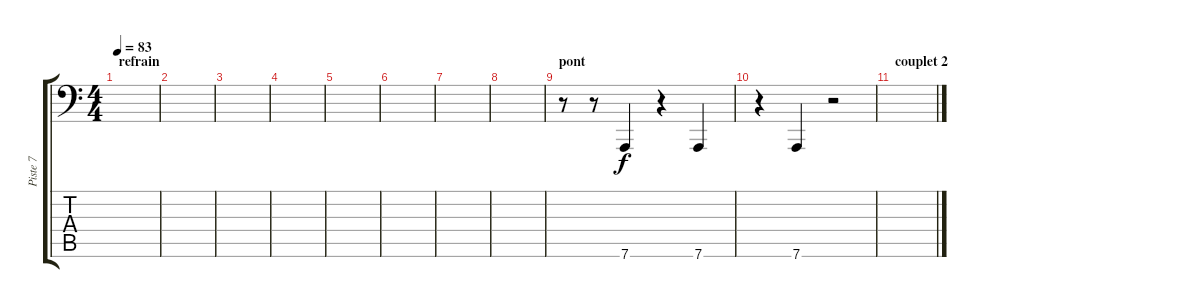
\track ("Piste 7" "Piste 7") {instrument gunshot}
\staff {score tabs}
\tuning (D3 A2 F2 C2 G1 D1) {hide}
\ts (4 4)
\section ("" "refrain")
\tempo 83
\clef f4
\ks c
|
|
|
|
|
|
|
|
\section ("" "pont")
r.8 r.8 7.6.4 r.4 7.6.4 |
r.4 7.6.4 r.2 |
\section ("" "couplet 2")
